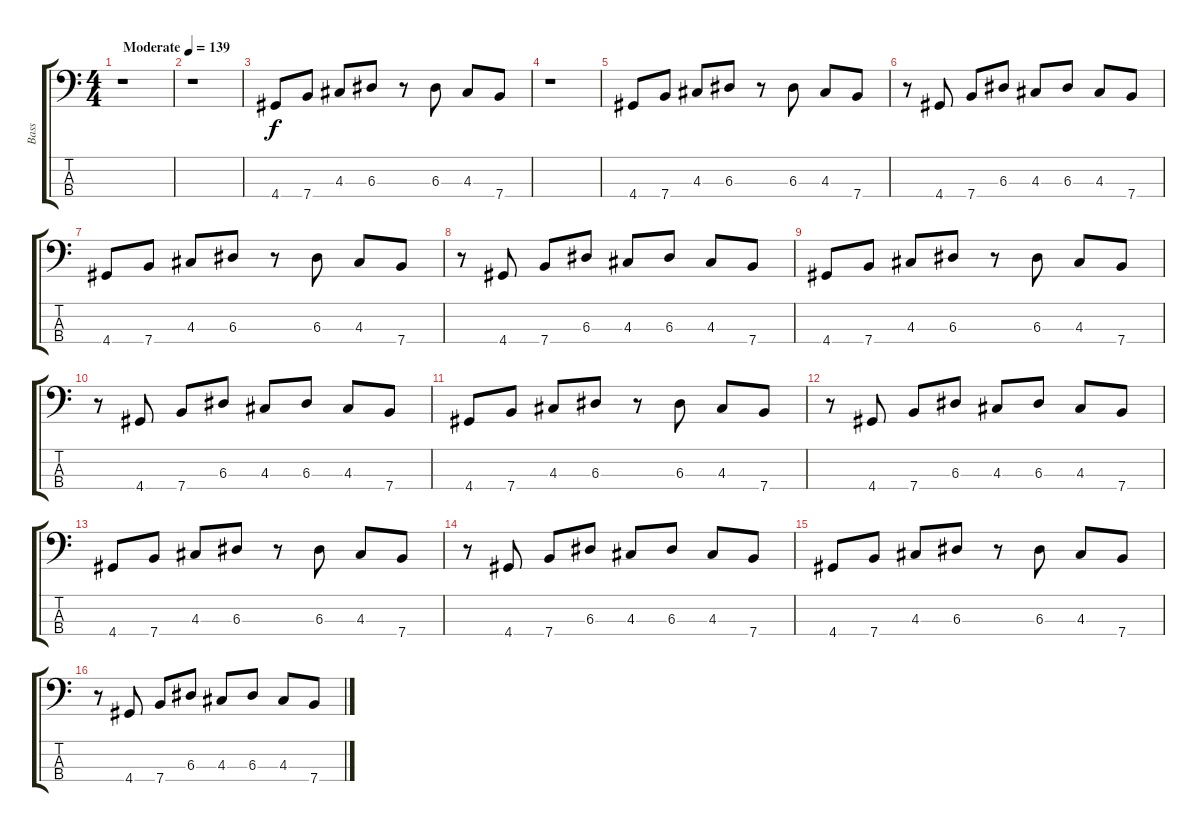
\track ("Bass" "Bass") {instrument electricbassfinger}
\staff {score tabs}
\tuning (G2 D2 A1 E1) {hide}
\ts (4 4)
\tempo (139 "Moderate")
\clef f4
\ks c
r.1{dy f instrument electricbassfinger} |
r.1 |
4.4.8 7.4.8 4.3.8 6.3.8 r.8 6.3.8 4.3.8 7.4.8 |
r.1 |
4.4.8 7.4.8 4.3.8 6.3.8 r.8 6.3.8 4.3.8 7.4.8 |
r.8 4.4.8 7.4.8 6.3.8 4.3.8 6.3.8 4.3.8 7.4.8 |
4.4.8 7.4.8 4.3.8 6.3.8 r.8 6.3.8 4.3.8 7.4.8 |
r.8 4.4.8 7.4.8 6.3.8 4.3.8 6.3.8 4.3.8 7.4.8 |
4.4.8 7.4.8 4.3.8 6.3.8 r.8 6.3.8 4.3.8 7.4.8 |
r.8 4.4.8 7.4.8 6.3.8 4.3.8 6.3.8 4.3.8 7.4.8 |
4.4.8 7.4.8 4.3.8 6.3.8 r.8 6.3.8 4.3.8 7.4.8 |
r.8 4.4.8 7.4.8 6.3.8 4.3.8 6.3.8 4.3.8 7.4.8 |
4.4.8 7.4.8 4.3.8 6.3.8 r.8 6.3.8 4.3.8 7.4.8 |
r.8 4.4.8 7.4.8 6.3.8 4.3.8 6.3.8 4.3.8 7.4.8 |
4.4.8 7.4.8 4.3.8 6.3.8 r.8 6.3.8 4.3.8 7.4.8 |
r.8 4.4.8 7.4.8 6.3.8 4.3.8 6.3.8 4.3.8 7.4.8
